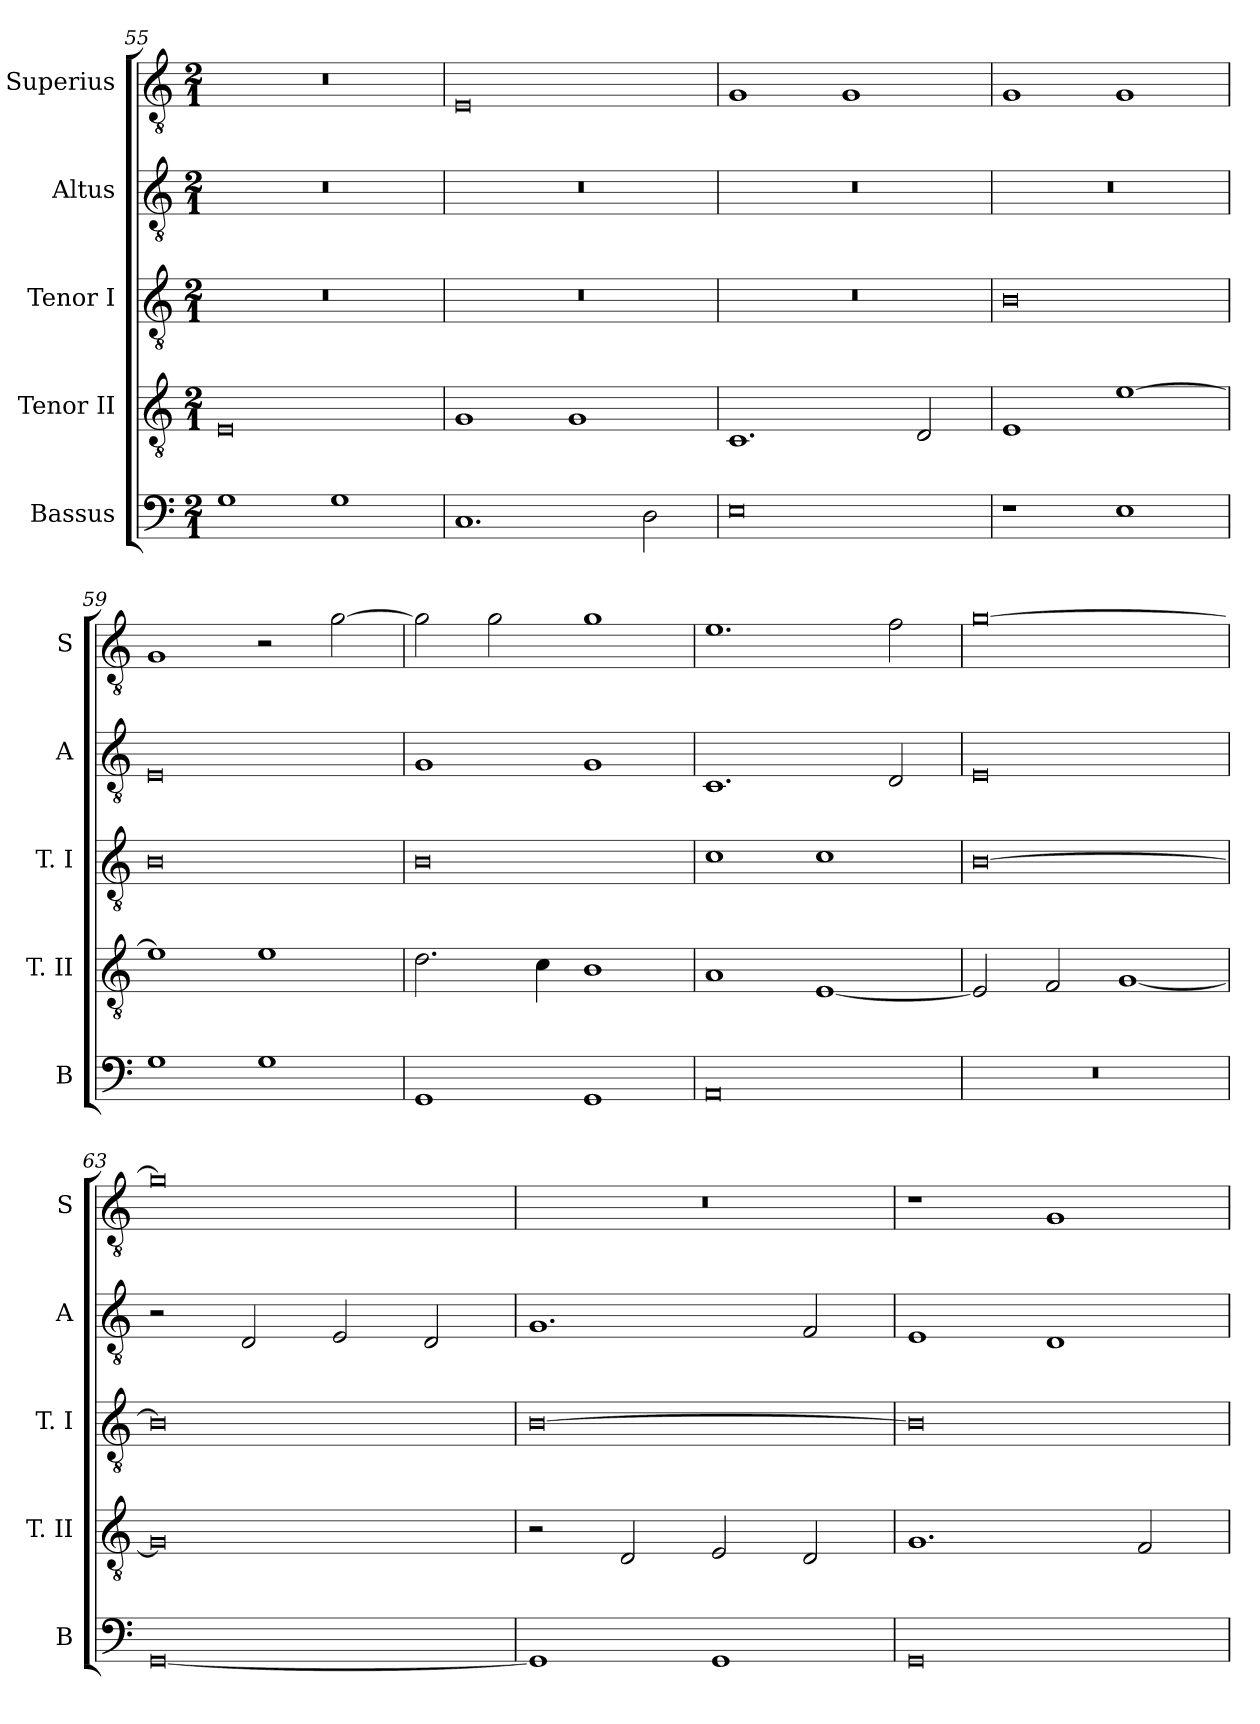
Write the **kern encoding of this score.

**kern	**kern	**kern	**kern	**kern
*part5	*part4	*part3	*part2	*part1
*staff5	*staff4	*staff3	*staff2	*staff1
*I"Bassus	*I"Tenor II	*I"Tenor I	*I"Altus	*I"Superius
*I'B	*I'T. II	*I'T. I	*I'A	*I'S
*clefF4	*clefGv2	*clefGv2	*clefGv2	*clefGv2
*k[]	*k[]	*k[]	*k[]	*k[]
*C:	*C:	*C:	*C:	*C:
*M2/1	*M2/1	*M2/1	*M2/1	*M2/1
=55	=55	=55	=55	=55
1G	0E	0r	0r	0r
1G	.	.	.	.
=56	=56	=56	=56	=56
1.C	1G	0r	0r	0E
.	1G	.	.	.
2D	.	.	.	.
=57	=57	=57	=57	=57
0E	1.C	0r	0r	1G
.	.	.	.	1G
.	2D	.	.	.
=58	=58	=58	=58	=58
1r	1E	0B	0r	1G
1E	[1e	.	.	1G
=59	=59	=59	=59	=59
1G	1e]	0B	0E	1G
1G	1e	.	.	2r
.	.	.	.	[2g
=60	=60	=60	=60	=60
1GG	2.d	0B	1G	2g]
.	.	.	.	2g
.	4c	.	.	.
1GG	1B	.	1G	1g
=61	=61	=61	=61	=61
0AA	1A	1c	1.C	1.e
.	[1E	1c	.	.
.	.	.	2D	2f
=62	=62	=62	=62	=62
0r	2E]	[0B	0E	[0g
.	2F	.	.	.
.	[1G	.	.	.
=63	=63	=63	=63	=63
[0GG	0G]	0B]	2r	0g]
.	.	.	2D	.
.	.	.	2E	.
.	.	.	2D	.
=64	=64	=64	=64	=64
1GG]	2r	[0B	1.G	0r
.	2D	.	.	.
1GG	2E	.	.	.
.	2D	.	2F	.
=65	=65	=65	=65	=65
0GG	1.G	0B]	1E	1r
.	.	.	1D	1G
.	2F	.	.	.
=	=	=	=	=
*-	*-	*-	*-	*-
